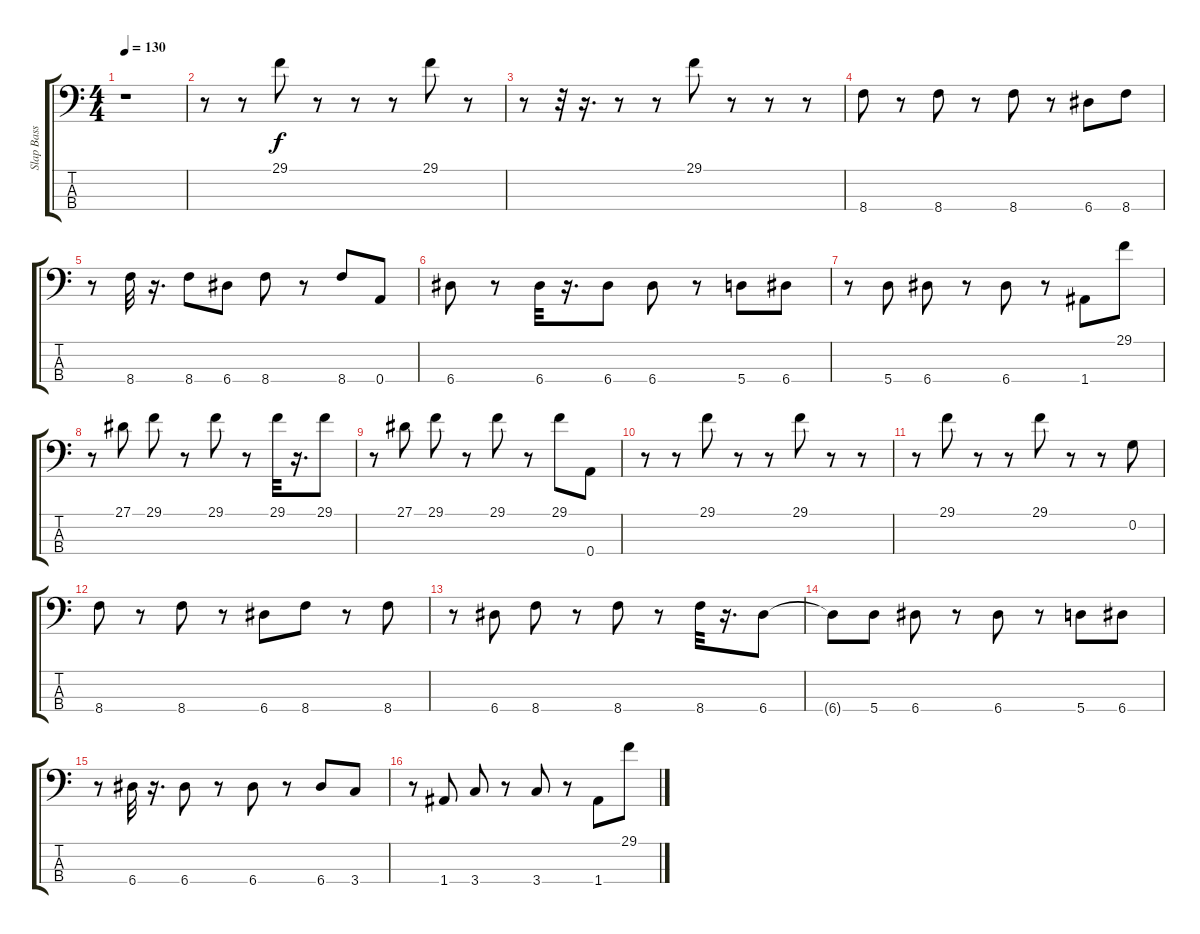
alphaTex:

\track ("Slap Bass 2" "Slap Bass ") {instrument slapbass2}
\staff {score tabs}
\tuning (C-1 G2 D2 A1) {hide}
\ts (4 4)
\tempo 130
\clef f4
\ks c
r.1{dy f} |
r.8 r.8 29.1.8 r.8 r.8 r.8 29.1.8 r.8 |
r.8 r.32 r.16{d} r.8 r.8 29.1.8 r.8 r.8 r.8 |
8.4.8 r.8 8.4.8 r.8 8.4.8 r.8 6.4.8 8.4.8 |
r.8 8.4.32 r.16{d} 8.4.8 6.4.8 8.4.8 r.8 8.4.8 0.4.8 |
6.4.8 r.8 6.4.32 r.16{d} 6.4.8 6.4.8 r.8 5.4.8 6.4.8 |
r.8 5.4.8 6.4.8 r.8 6.4.8 r.8 1.4.8 29.1.8 |
r.8 27.1.8 29.1.8 r.8 29.1.8 r.8 29.1.32 r.16{d} 29.1.8 |
r.8 27.1.8 29.1.8 r.8 29.1.8 r.8 29.1.8 0.4.8 |
r.8 r.8 29.1.8 r.8 r.8 29.1.8 r.8 r.8 |
r.8 29.1.8 r.8 r.8 29.1.8 r.8 r.8 0.2.8 |
8.4.8 r.8 8.4.8 r.8 6.4.8 8.4.8 r.8 8.4.8 |
r.8 6.4.8 8.4.8 r.8 8.4.8 r.8 8.4.32 r.16{d} 6.4.8 |
6.4{t}.8 5.4.8 6.4.8 r.8 6.4.8 r.8 5.4.8 6.4.8 |
r.8 6.4.32 r.16{d} 6.4.8 r.8 6.4.8 r.8 6.4.8 3.4.8 |
r.8 1.4.8 3.4.8 r.8 3.4.8 r.8 1.4.8 29.1.8
